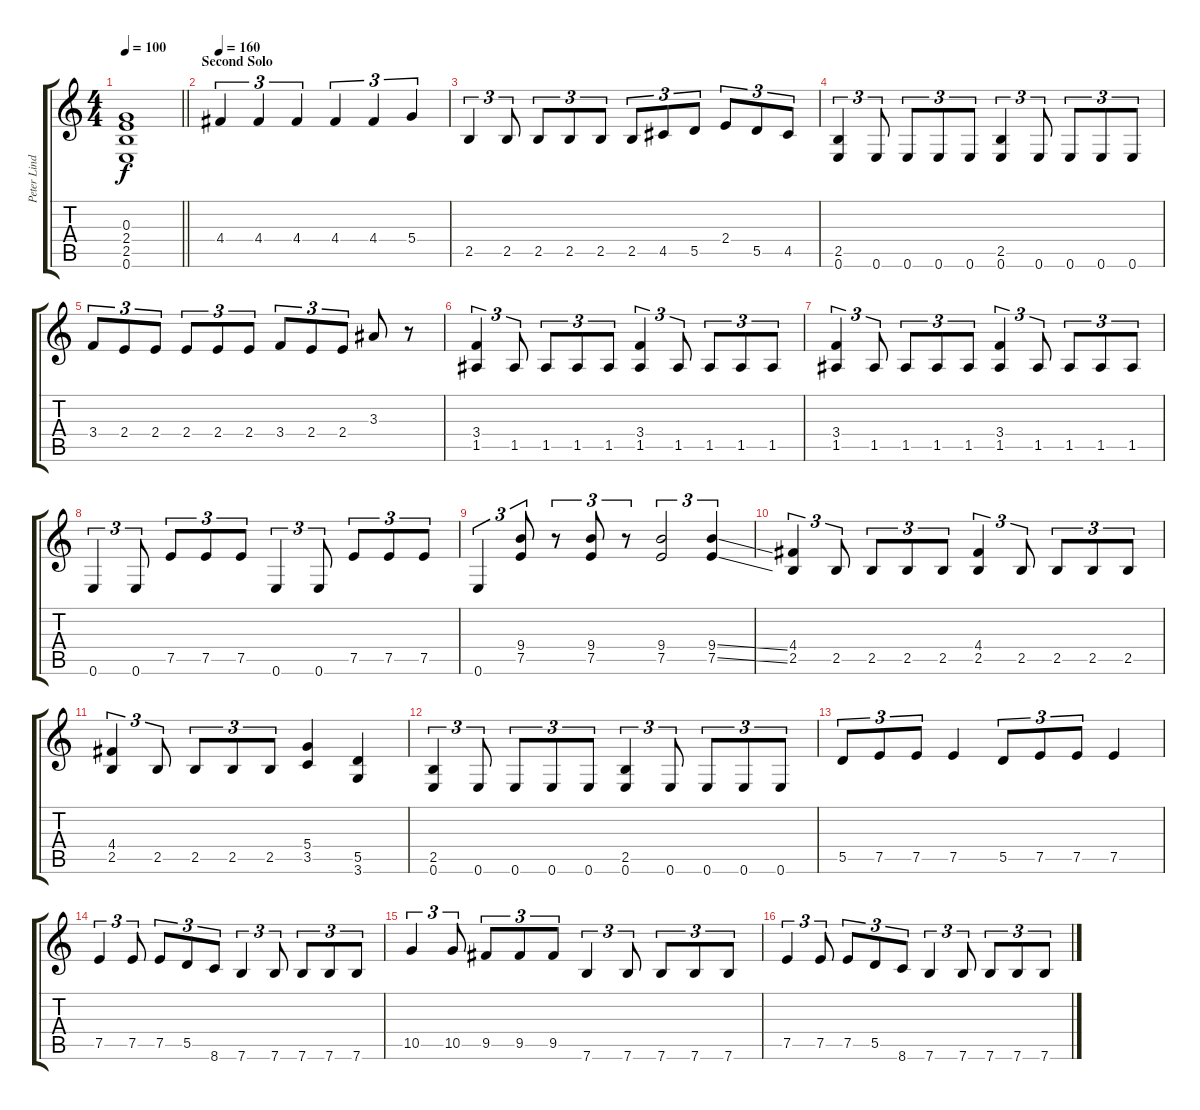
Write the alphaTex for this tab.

\track ("Peter Lindgren" "Peter Lind") {instrument distortionguitar}
\staff {score tabs}
\tuning (E4 B3 G3 D3 A2 E2) {hide}
\ts (4 4)
\tempo 100
\clef g2
\barLineRight lightlight
\ks c
(0.3{t} 2.4{t} 2.5{t} 0.6{t}).1{dy f} |
\section ("" "Second Solo")
\tempo 160
4.4.4{tu (3 2)} 4.4.4{tu (3 2)} 4.4.4{tu (3 2)} 4.4.4{tu (3 2)} 4.4.4{tu (3 2)} 5.4.4{tu (3 2)} |
2.5.4{tu (3 2)} 2.5.8{tu (3 2)} 2.5.8{tu (3 2)} 2.5.8{tu (3 2)} 2.5.8{tu (3 2)} 2.5.8{tu (3 2)} 4.5.8{tu (3 2)} 5.5.8{tu (3 2)} 2.4.8{tu (3 2)} 5.5.8{tu (3 2)} 4.5.8{tu (3 2)} |
(2.5 0.6).4{tu (3 2)} 0.6.8{tu (3 2)} 0.6.8{tu (3 2)} 0.6.8{tu (3 2)} 0.6.8{tu (3 2)} (2.5 0.6).4{tu (3 2)} 0.6.8{tu (3 2)} 0.6.8{tu (3 2)} 0.6.8{tu (3 2)} 0.6.8{tu (3 2)} |
3.4.8{tu (3 2)} 2.4.8{tu (3 2)} 2.4.8{tu (3 2)} 2.4.8{tu (3 2)} 2.4.8{tu (3 2)} 2.4.8{tu (3 2)} 3.4.8{tu (3 2)} 2.4.8{tu (3 2)} 2.4.8{tu (3 2)} 3.3.8 r.8 |
(3.4 1.5).4{tu (3 2)} 1.5.8{tu (3 2)} 1.5.8{tu (3 2)} 1.5.8{tu (3 2)} 1.5.8{tu (3 2)} (3.4 1.5).4{tu (3 2)} 1.5.8{tu (3 2)} 1.5.8{tu (3 2)} 1.5.8{tu (3 2)} 1.5.8{tu (3 2)} |
(3.4 1.5).4{tu (3 2)} 1.5.8{tu (3 2)} 1.5.8{tu (3 2)} 1.5.8{tu (3 2)} 1.5.8{tu (3 2)} (3.4 1.5).4{tu (3 2)} 1.5.8{tu (3 2)} 1.5.8{tu (3 2)} 1.5.8{tu (3 2)} 1.5.8{tu (3 2)} |
0.6.4{tu (3 2)} 0.6.8{tu (3 2)} 7.5.8{tu (3 2)} 7.5.8{tu (3 2)} 7.5.8{tu (3 2)} 0.6.4{tu (3 2)} 0.6.8{tu (3 2)} 7.5.8{tu (3 2)} 7.5.8{tu (3 2)} 7.5.8{tu (3 2)} |
0.6.4{tu (3 2)} (9.4 7.5).8{tu (3 2)} r.8{tu (3 2)} (9.4 7.5).8{tu (3 2)} r.8{tu (3 2)} (9.4 7.5).2{tu (3 2)} (9.4{ss} 7.5{ss}).4{tu (3 2)} |
(4.4 2.5).4{tu (3 2)} 2.5.8{tu (3 2)} 2.5.8{tu (3 2)} 2.5.8{tu (3 2)} 2.5.8{tu (3 2)} (4.4 2.5).4{tu (3 2)} 2.5.8{tu (3 2)} 2.5.8{tu (3 2)} 2.5.8{tu (3 2)} 2.5.8{tu (3 2)} |
(4.4 2.5).4{tu (3 2)} 2.5.8{tu (3 2)} 2.5.8{tu (3 2)} 2.5.8{tu (3 2)} 2.5.8{tu (3 2)} (5.4 3.5).4 (5.5 3.6).4 |
(2.5 0.6).4{tu (3 2)} 0.6.8{tu (3 2)} 0.6.8{tu (3 2)} 0.6.8{tu (3 2)} 0.6.8{tu (3 2)} (2.5 0.6).4{tu (3 2)} 0.6.8{tu (3 2)} 0.6.8{tu (3 2)} 0.6.8{tu (3 2)} 0.6.8{tu (3 2)} |
5.5.8{tu (3 2)} 7.5.8{tu (3 2)} 7.5.8{tu (3 2)} 7.5.4 5.5.8{tu (3 2)} 7.5.8{tu (3 2)} 7.5.8{tu (3 2)} 7.5.4 |
7.5.4{tu (3 2) volume 16} 7.5.8{tu (3 2)} 7.5.8{tu (3 2)} 5.5.8{tu (3 2)} 8.6.8{tu (3 2)} 7.6.4{tu (3 2)} 7.6.8{tu (3 2)} 7.6.8{tu (3 2)} 7.6.8{tu (3 2)} 7.6.8{tu (3 2)} |
10.5.4{tu (3 2)} 10.5.8{tu (3 2)} 9.5.8{tu (3 2)} 9.5.8{tu (3 2)} 9.5.8{tu (3 2)} 7.6.4{tu (3 2)} 7.6.8{tu (3 2)} 7.6.8{tu (3 2)} 7.6.8{tu (3 2)} 7.6.8{tu (3 2)} |
7.5.4{tu (3 2)} 7.5.8{tu (3 2)} 7.5.8{tu (3 2)} 5.5.8{tu (3 2)} 8.6.8{tu (3 2)} 7.6.4{tu (3 2)} 7.6.8{tu (3 2)} 7.6.8{tu (3 2)} 7.6.8{tu (3 2)} 7.6.8{tu (3 2)}
